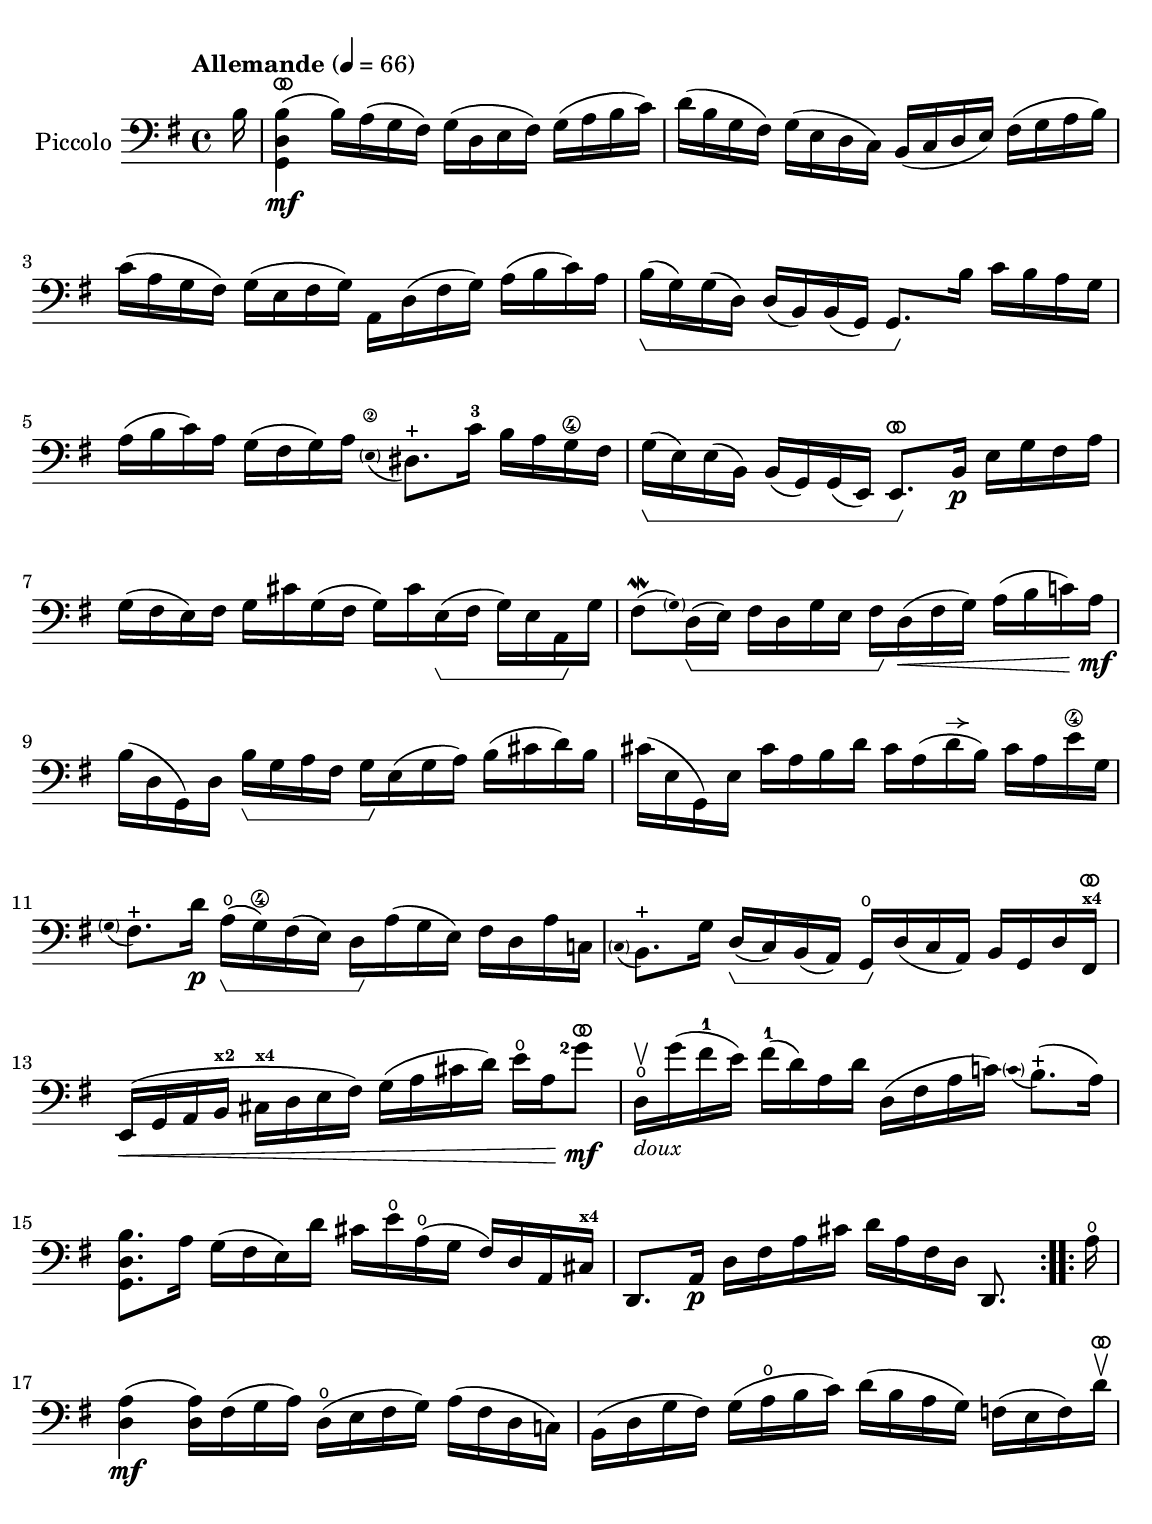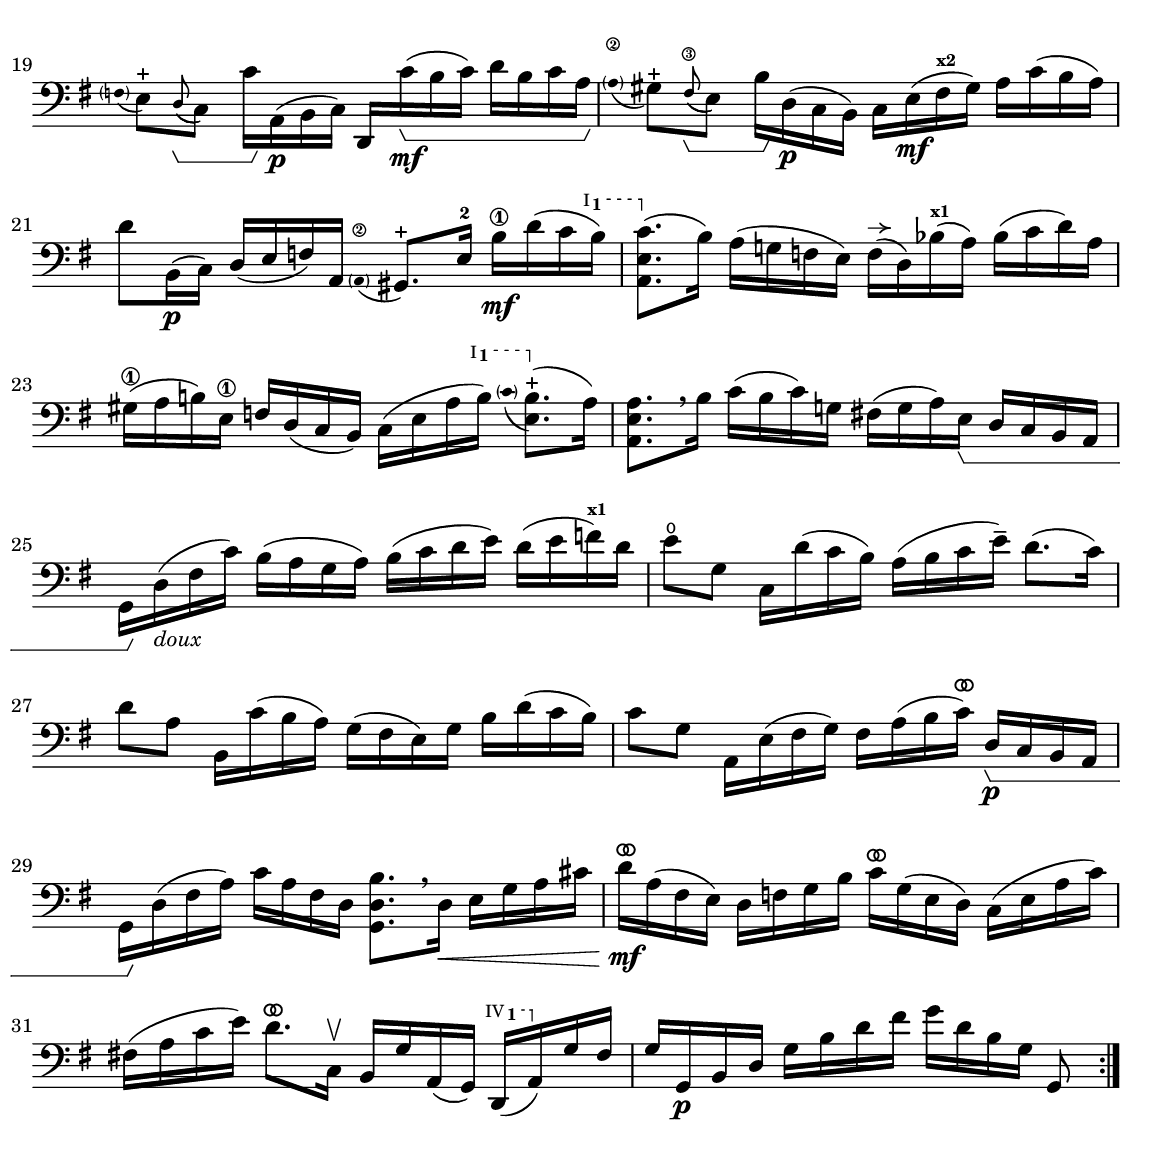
#(set-global-staff-size 21)

\version "2.18.2"

\header {
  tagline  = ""
}

\language "italiano"

% iPad Pro 12.9

\paper {
  paper-width  = 195\mm
  paper-height = 260\mm
%  indent = #0
  page-count = #2
  line-width = #184
  print-page-number = ##f
  ragged-last-bottom = ##t
  ragged-bottom = ##f
%  ragged-last = ##t
}

% function parentheAll allows for accidental symbol to be included in parentheses
%
parentheAll = #(define-music-function (parser location note) (ly:music?)
#{
  \once \override ParenthesesItem.font-size = #-1
  \once \override ParenthesesItem.stencil = #(lambda (grob)
       (let* ((acc (ly:grob-object (ly:grob-parent grob Y) 'accidental-grob))
              (dot (ly:grob-object (ly:grob-parent grob Y) 'dot)))
         (if (not (null? acc)) (ly:pointer-group-interface::add-grob grob 'elements acc))
         (if (not (null? dot)) (ly:pointer-group-interface::add-grob grob 'elements dot))
         (parentheses-item::print grob)))
  \parenthesize $note
#})

% \phrasingSlurDashed
% \SlurDashed
% \slurSolid

allongerUne = \markup {
  \center-column {
    \combine
    \draw-line #'(-2 . 0)
    \arrow-head #X #RIGHT ##f
  }
}

ringsps = #"
  0.15 setlinewidth
  0.9 0.6 moveto
  0.4 0.6 0.5 0 361 arc
  stroke
  1.0 0.6 0.5 0 361 arc
  stroke
  "

vibrato = \markup {
  \with-dimensions #'(-0.2 . 1.6) #'(0 . 1.2)
  \postscript #ringsps
}

startModernBarre =
#(define-event-function (parser location fretnum partial)
   (number? number?)
    #{
      \tweak bound-details.left.text
        \markup
          \teeny \concat {
          #(format #f "~@r" fretnum)
          \hspace #.2
          \lower #.3 \small \bold \fontsize #-2 #(number->string partial)
          \hspace #.5
        }
      \tweak font-size -1
      \tweak font-shape #'upright
      \tweak style #'dashed-line
      \tweak dash-fraction #0.3
      \tweak dash-period #1
      \tweak bound-details.left.stencil-align-dir-y #0.35
      \tweak bound-details.left.padding 2.5 % was 0.25
      \tweak bound-details.left.attach-dir -1
      \tweak bound-details.left-broken.text ##f
      \tweak bound-details.left-broken.attach-dir -1
      %% adjust the numeric values to fit your needs:
      \tweak bound-details.left-broken.padding 0.5 %% was 1.5
      \tweak bound-details.right-broken.padding 0
      \tweak bound-details.right.padding 0.25
      \tweak bound-details.right.attach-dir 2
      \tweak bound-details.right-broken.text ##f
      \tweak bound-details.right.text
        \markup
          \with-dimensions #'(0 . 0) #'(-.3 . 0) %% was (0 . -1)
          \draw-line #'(0 . -1)
      \startTextSpan
   #})

stopBarre = \stopTextSpan

% Analysis brackets under the staff

\layout {
  \context {
    \Voice
    \consists "Horizontal_bracket_engraver"
  }
}

\score {
  \new Staff
  \with{instrumentName=#"Piccolo"}{
    \set fingeringOrientations = #'(left)
    \override Beam.auto-knee-gap = #2
    \override Hairpin.to-barline = ##f
    \override ParenthesesItem.padding = #0.1
    \override ParenthesesItem.font-size = #-1

    \tempo "Allemande" 4 = 66
    \time 4/4
    \key sol \major
    \clef "bass"

    \repeat volta 2 {
    | \partial 16
      si16
    | <<sol,4\mf re4 si4(^\vibrato>>
      si16) la16( sol16 fad16) sol16( re16 mi16 fad16)
      sol16( la16 si16 do'16)
    | re'16( si16 sol16 fad16) sol16( mi16 re16 do16)
      si,16( do16 re16 mi16) fad16( sol16 la16 si16)
    | do'16( la16 sol16 fad16) sol16( mi16 fad16 sol16)
      la,16 re16( fad16 sol16) la16( si16 do'16) la16
    | si16(\startGroup sol16) sol16( re16) re16( si,16)
      si,16( sol,16) sol,8.\stopGroup si16 do'16 si16 la16 sol16
    | la16( si16 do'16) la16 sol16( fad16 sol16) la16
      \appoggiatura {\hide Stem \parenthesize mi8\2 \undo \hide Stem} red8.-+
      do'16-3 si16 la16 sol16\4 fad16
    | sol16(\startGroup mi16) mi16( si,16)
      si,16( sol,16) sol,16( mi,16) mi,8.\stopGroup^\vibrato
      si,16\p mi16 sol16 fad16 la16
    | sol16( fad16 mi16) fad16 sol16 dod'16 sol16( fad16
      sol16) dod'16 mi16(\startGroup fad16 sol16) mi16 la,16\stopGroup sol16
    | fad8\mordent( \grace {\hide Stem \parenthesize sol) \undo \hide Stem}
      re16(\startGroup mi16) fad16 re16 sol16 mi16 fad16\stopGroup
      re16(\< fad16 sol16) la16( si16 do'!16) la16\!\mf
    | si16( re16 sol,16) re16 si16\startGroup sol16 la16 fad16
      sol16\stopGroup mi16( sol16 la16) si16( dod'16 re'16) si16
    | dod'16( mi16 sol,16) mi16 dod'16 la16 si16 re'16
      dod'16 la16( re'16^\allongerUne si16) dod'16 la16 mi'16\4 sol16
    | \appoggiatura {\hide Stem \parenthesize sol8 \undo \hide Stem}
      fad8.-+ re'16\p
      la16\open(\startGroup sol16)\4 fad16( mi16) re16\stopGroup
      la16( sol16 mi16) fad16 re16 la16 do!16
    | \appoggiatura {\hide Stem \parenthesize do8 \undo \hide Stem} si,8.-+
      sol16 re16(\startGroup do16) si,16( la,16) sol,16\stopGroup\open
      re16( do16 la,16) si,16 sol,16 re16 fad,16^\markup{\bold\teeny x4}^\vibrato
    | mi,16(\< sol,16 la,16 si,16^\markup{\bold\teeny x2}
      dod16^\markup{\bold\teeny x4} re16 mi16 fad16)
      sol16( la16 dod'16 re'16) mi'16\open la16 <sol'\finger 2>8\!^\vibrato\mf
    | re16\upbow\open_\markup{\small\italic "doux"} sol'16( fad'16-1 mi'16) fad'16(-1
      re'16) la16 re'16 re16( fad16 la16 do'!16)
      \appoggiatura {\hide Stem \parenthesize do'8 \undo \hide Stem} si8.-+(
      la16)
    | <<sol,8. re8. si8.>> la16 sol16( fad16 mi16) re'16
      dod'16 mi'16\open la16(\open sol16 fad16) re16 la,16
      dod16^\markup{\bold\teeny x4}
    | re,8. la,16\p re16 fad16 la16 dod'16 re'16 la16 fad16 re16 re,8.
    }

    \repeat volta 2 {
    | \partial 16
      la16\open
    | \set Score.currentBarNumber = #17
      <<re4\mf la4(>> <<re16 la16)>> fad16( sol16 la16)
      re16(\open mi16 fad16 sol16) la16( fad16 re16 do!16)
    | si,16( re16 sol16 fad16) sol16( la16\open si16 do'16)
      re'16( si16 la16 sol16) fa!16( mi16 fa16) re'16\upbow^\vibrato
    | \appoggiatura {\hide Stem \parentheAll fa8 \undo \hide Stem}
      mi8[-+ \appoggiatura re8(\startGroup do8)]
      do'16\stopGroup la,16(\p si,16 do16) re,16
      do'16(\mf\startGroup si16 do'16)
      re'16 si16 do'16 la16\stopGroup
    | \appoggiatura {\hide Stem \parenthesize la8\2 \undo \hide Stem}
      sold8-+ \appoggiatura fad8(\startGroup\3 mi8) si16\stopGroup
      re16(\p do16 si,16)
      do16 mi16(\mf fad16^\markup{\bold\teeny x2} sold16) la16 do'16( si16 la16)
    | re'8 si,16(\p do16) re16( mi16 fa16) la,16
      \appoggiatura {\hide Stem \parenthesize la,8\2 \undo \hide Stem}
      sold,8.-+ mi16-2 si16\1\mf re'16( do'16
      \startModernBarre #1 #1 si16)
    | <<la,8. mi8. do'8.(\stopBarre>> si16) la16( sol!16 fa!16 mi16)
      fa16(^\allongerUne re16) sib16(^\markup{\bold\teeny x1} la16) sib16( do'16 re'16) la16
    | sold16(\1 la16 si!16) mi16\1 fa!16 re16( do16 si,16)
      do16( mi16 la16 \startModernBarre #1 #1 si16)
      <<mi8.
        \appoggiatura {\hide Stem \parenthesize do'8 \undo \hide Stem}
        si8.-+(\stopBarre>> la16)
    | <<la,8. mi8. la8.[>> \breathe si16] do'16( si16 do'16) sol!16
      fad!16( sol16 la16) mi16\startGroup re16 do16 si,16 la,16
    | sol,16\stopGroup re16(_\markup{\small\italic "doux"}
      fad16 do'16) si16( la16 sol16 la16)
      si16( do'16 re'16 mi'16) re'16( mi'16 fa'16)^\markup{\bold\teeny x1} re'16
    | mi'8\open sol8 do16 re'16( do'16 si16)
      la16( si16 do'16 mi'16--) re'8.( do'16)
    | re'8 la8 si,16 do'16( si16 la16)
      sol16( fad16 mi16) sol16 si16 re'16( do'16 si16)
    | do'8 sol8 la,16 mi16( fad16 sol16)
      fad16 la16( si16 do'16)^\vibrato re16\p\startGroup do16 si,16 la,16
    | sol,16\stopGroup re16( fad16 la16) do'16 la16 fad16 re16
      <<sol,8. re8. si8.[>> \breathe re16]\< mi16 sol16 la16 dod'16
    | re'16\!\mf^\vibrato la16( fad16 mi16) re16 fa!16 sol16 si16
      do'16^\vibrato sol16( mi16 re16) do16( mi16 la16 do'16)
    | fad!16( la16 do'16 mi'16) re'8.^\vibrato
      do16\upbow si,16 sol16 la,16( sol,16)
      \startModernBarre #4 #1 re,16( la,16) \stopBarre sol16 fad16
    | sol16 sol,16\p si,16 re16 sol16 si16 re'16 fad'16
      sol'16 re'16 si16 sol16 sol,8
    }
  }
}
